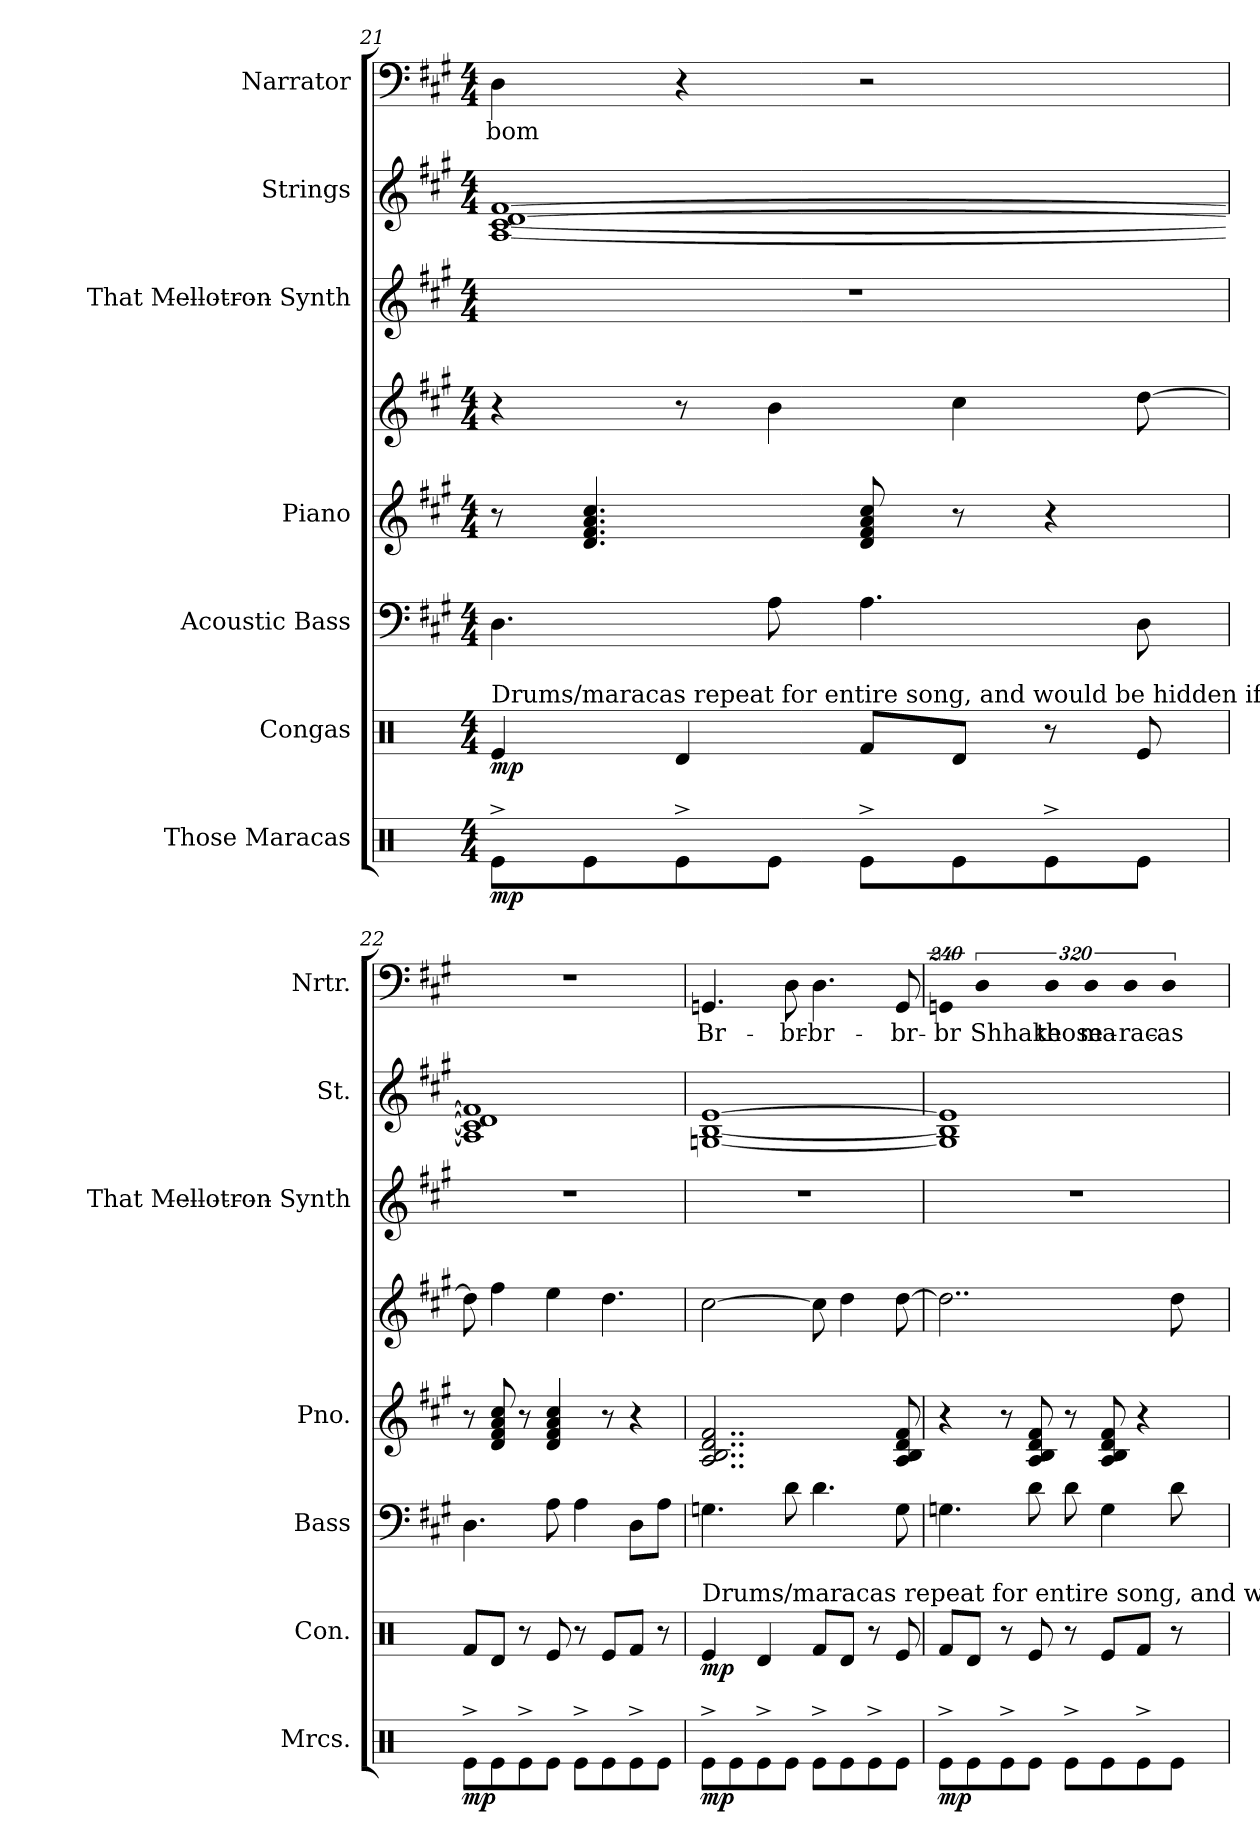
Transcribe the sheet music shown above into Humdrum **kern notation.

**kern	**dynam	**kern	**dynam	**kern	**kern	**kern	**kern	**kern	**kern	**text
*part7	*part7	*part6	*part6	*part5	*part4	*part4	*part3	*part2	*part1	*part1
*staff8	*staff8	*staff7	*staff7	*staff6	*staff5	*staff4	*staff3	*staff2	*staff1	*staff1
*I"Those Maracas	*	*I"Congas	*	*I"Acoustic Bass	*I"Piano	*	*I"That M̵e̵l̵l̵o̵t̵r̵o̵n̵ Synth	*I"Strings	*I"Narrator	*
*I'Mrcs.	*	*I'Con.	*	*I'Bass	*I'Pno.	*	*I'That M̵e̵l̵l̵o̵t̵r̵o̵n̵ Synth	*I'St.	*I'Nrtr.	*
!!LO:LB:g=z
*clefX	*	*clefX	*	*clefF4	*clefG2	*clefG2	*clefG2	*clefG2	*clefF4	*
*	*	*	*	*ITrd7c12	*	*	*	*	*	*
*k[]	*	*k[]	*	*k[f#c#g#]	*k[f#c#g#]	*k[f#c#g#]	*k[f#c#g#]	*k[f#c#g#]	*k[f#c#g#]	*
*M4/4	*	*M4/4	*	*M4/4	*M4/4	*M4/4	*M4/4	*M4/4	*M4/4	*
=21	=21	=21	=21	=21	=21	=21	=21	=21	=21	=21
!	!	!LO:TX:a:t=Drums/maracas repeat for entire song, and would be hidden if MS4 wasn't MS4.	!	!	!	!	!	!	!	!
!	!LO:DY:b	!	!LO:DY:b	!	!	!	!	!	!	!LO:LY:b
8Re^\L	mp	4Re/	mp	4.DD\	8r	4r	1r	[1A [1c# [1d [1f#	4D\	-bom
8Re\	.	.	.	.	4.d/ 4.f#/ 4.a/ 4.cc#/	.	.	.	.	.
8Re^\	.	4Rd/	.	.	.	8r	.	.	4r	.
8Re\J	.	.	.	8AA\	.	4b\	.	.	.	.
8Re^\L	.	8Rf/L	.	4.AA\	8d/ 8f#/ 8a/ 8cc#/	.	.	.	2r	.
8Re\	.	8Rd/J	.	.	8r	4cc#\	.	.	.	.
8Re^\	.	8r	.	.	4r	.	.	.	.	.
8Re\J	.	8Re/	.	8DD\	.	[8dd\	.	.	.	.
=22	=22	=22	=22	=22	=22	=22	=22	=22	=22	=22
!	!LO:DY:b	!	!	!	!	!	!	!	!	!
8Re^\L	mp	8Rf/L	.	4.DD\	8r	8dd\]	1r	1A] 1c#] 1d] 1f#]	1r	.
8Re\	.	8Rd/J	.	.	8d/ 8f#/ 8a/ 8cc#/	4ff#\	.	.	.	.
8Re^\	.	8r	.	.	8r	.	.	.	.	.
8Re\J	.	8Re/	.	8AA\	4d/ 4f#/ 4a/ 4cc#/	4ee\	.	.	.	.
8Re^\L	.	8r	.	4AA\	.	.	.	.	.	.
8Re\	.	8Re/L	.	.	8r	4.dd\	.	.	.	.
8Re^\	.	8Rf/J	.	8DD\L	4r	.	.	.	.	.
8Re\J	.	8r	.	8AA\J	.	.	.	.	.	.
=23	=23	=23	=23	=23	=23	=23	=23	=23	=23	=23
!	!	!LO:TX:a:t=Drums/maracas repeat for entire song, and would be hidden if MS4 wasn't MS4.	!	!	!	!	!	!	!	!
!	!LO:DY:b	!	!LO:DY:b	!	!	!	!	!	!	!LO:LY:b
8Re^\L	mp	4Re/	mp	4.GGn\	2..A/ 2..B/ 2..d/ 2..f#/	[2cc#\	1r	[1Gn [1B [1e	4.GGn/	Br-
8Re\	.	.	.	.	.	.	.	.	.	.
8Re^\	.	4Rd/	.	.	.	.	.	.	.	.
!	!	!	!	!	!	!	!	!	!	!LO:LY:b
8Re\J	.	.	.	8D\	.	.	.	.	8D\	-br-
!	!	!	!	!	!	!	!	!	!	!LO:LY:b
8Re^\L	.	8Rf/L	.	4.D\	.	8cc#\]	.	.	4.D\	-br-
8Re\	.	8Rd/J	.	.	.	4dd\	.	.	.	.
8Re^\	.	8r	.	.	.	.	.	.	.	.
!	!	!	!	!	!	!	!	!	!	!LO:LY:b
8Re\J	.	8Re/	.	8GG\	8A/ 8B/ 8d/ 8f#/	[8dd\	.	.	8GG/	-br-
=24	=24	=24	=24	=24	=24	=24	=24	=24	=24	=24
!	!LO:DY:b	!	!	!	!	!	!	!	!LO:N:vis=4	!LO:LY:b
8Re^\L	mp	8Rf/L	.	4.GGn\	4r	2..dd\]	1r	1G] 1B] 1e]	960%137GGn/	-br
8Re\	.	8Rd/J	.	.	.	.	.	.	.	.
!	!	!	!	!	!	!	!	!	!LO:N:vis=2	!LO:LY:b
.	.	.	.	.	.	.	.	.	640%183D\	Shhake
8Re^\	.	8r	.	.	8r	.	.	.	.	.
8Re\J	.	8Re/	.	8D\	8A/ 8B/ 8d/ 8f#/	.	.	.	.	.
!	!	!	!	!	!	!	!	!	!LO:N:vis=4	!LO:LY:b
.	.	.	.	.	.	.	.	.	960%137D\	those
8Re^\L	.	8r	.	8D\	8r	.	.	.	.	.
!	!	!	!	!	!	!	!	!	!LO:N:vis=4	!LO:LY:b
.	.	.	.	.	.	.	.	.	960%137D\	ma-
8Re\	.	8Re/L	.	4GG\	8A/ 8B/ 8d/ 8f#/	.	.	.	.	.
!	!	!	!	!	!	!	!	!	!LO:N:vis=4	!LO:LY:b
.	.	.	.	.	.	.	.	.	960%137D\	-rac-
8Re^\	.	8Rf/J	.	.	4r	.	.	.	.	.
!	!	!	!	!	!	!	!	!	!LO:N:vis=4	!LO:LY:b
.	.	.	.	.	.	.	.	.	960%137D\	-as
8Re\J	.	8r	.	8D\	.	8dd\	.	.	.	.
.	.	.	.	.	.	.	.	.	1920ryy	.
=	=	=	=	=	=	=	=	=	=	=
*-	*-	*-	*-	*-	*-	*-	*-	*-	*-	*-
